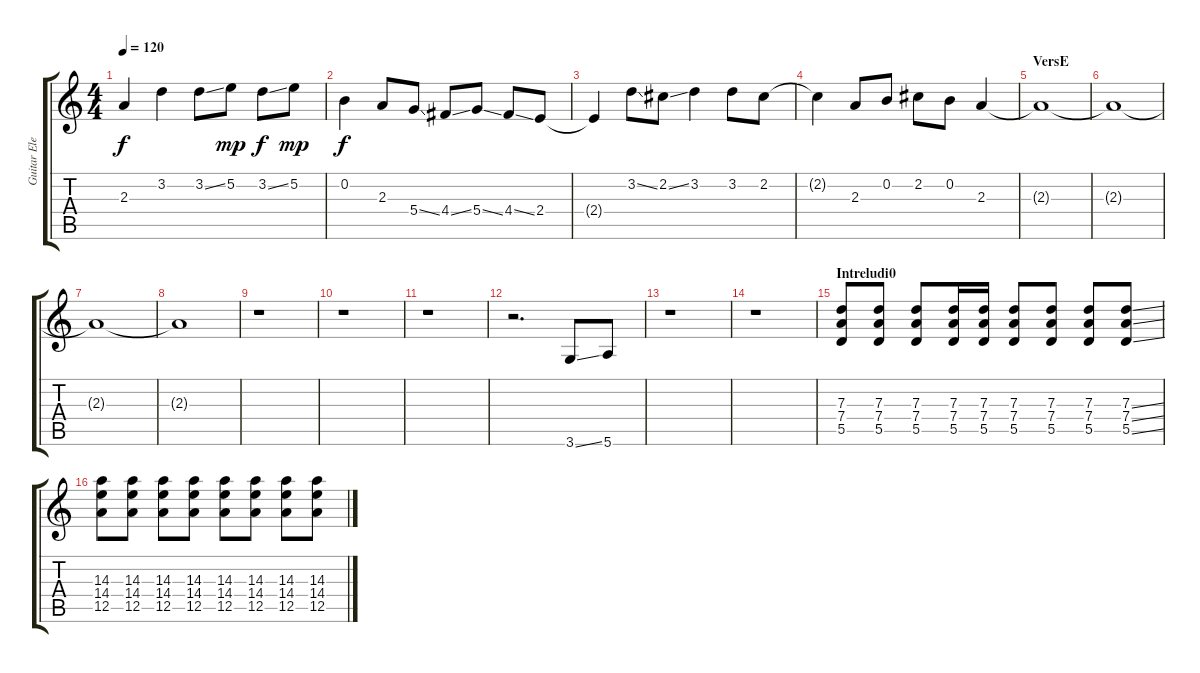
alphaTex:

\track ("Guitar Electric (Jazz)" "Guitar Ele") {instrument electricguitarjazz}
\staff {score tabs}
\tuning (E4 B3 G3 D3 A2 E2) {hide}
\ts (4 4)
\tempo 120
\clef g2
\ks c
2.3{t}.4{dy f} 3.2.4 3.2{ss}.8 5.2.8{dy mp} 3.2{ss}.8{dy f} 5.2.8{dy mp} |
0.2.4{dy f} 2.3.8 5.4{ss}.8 4.4{ss}.8 5.4{ss}.8 4.4{ss}.8 2.4.8 |
2.4{t}.4 3.2{ss}.8 2.2{ss}.8 3.2.4 3.2.8 2.2.8 |
2.2{t}.4 2.3.8 0.2.8 2.2.8 0.2.8 2.3.4 |
\section ("" "VersE")
2.3{t}.1 |
2.3{t}.1 |
2.3{t}.1 |
2.3{t}.1 |
r.1 |
r.1 |
r.1 |
r.2{d} 3.6{ss}.8 5.6.8 |
r.1 |
r.1 |
\section ("" "Intreludi0")
(7.3 7.4 5.5).8 (7.3 7.4 5.5).8 (7.3 7.4 5.5).8 (7.3 7.4 5.5).16 (7.3 7.4 5.5).16 (7.3 7.4 5.5).8 (7.3 7.4 5.5).8 (7.3 7.4 5.5).8 (7.3{ss} 7.4{ss} 5.5{ss}).8 |
(14.3 14.4 12.5).8 (14.3 14.4 12.5).8 (14.3 14.4 12.5).8 (14.3 14.4 12.5).8 (14.3 14.4 12.5).8 (14.3 14.4 12.5).8 (14.3 14.4 12.5).8 (14.3 14.4 12.5).8
